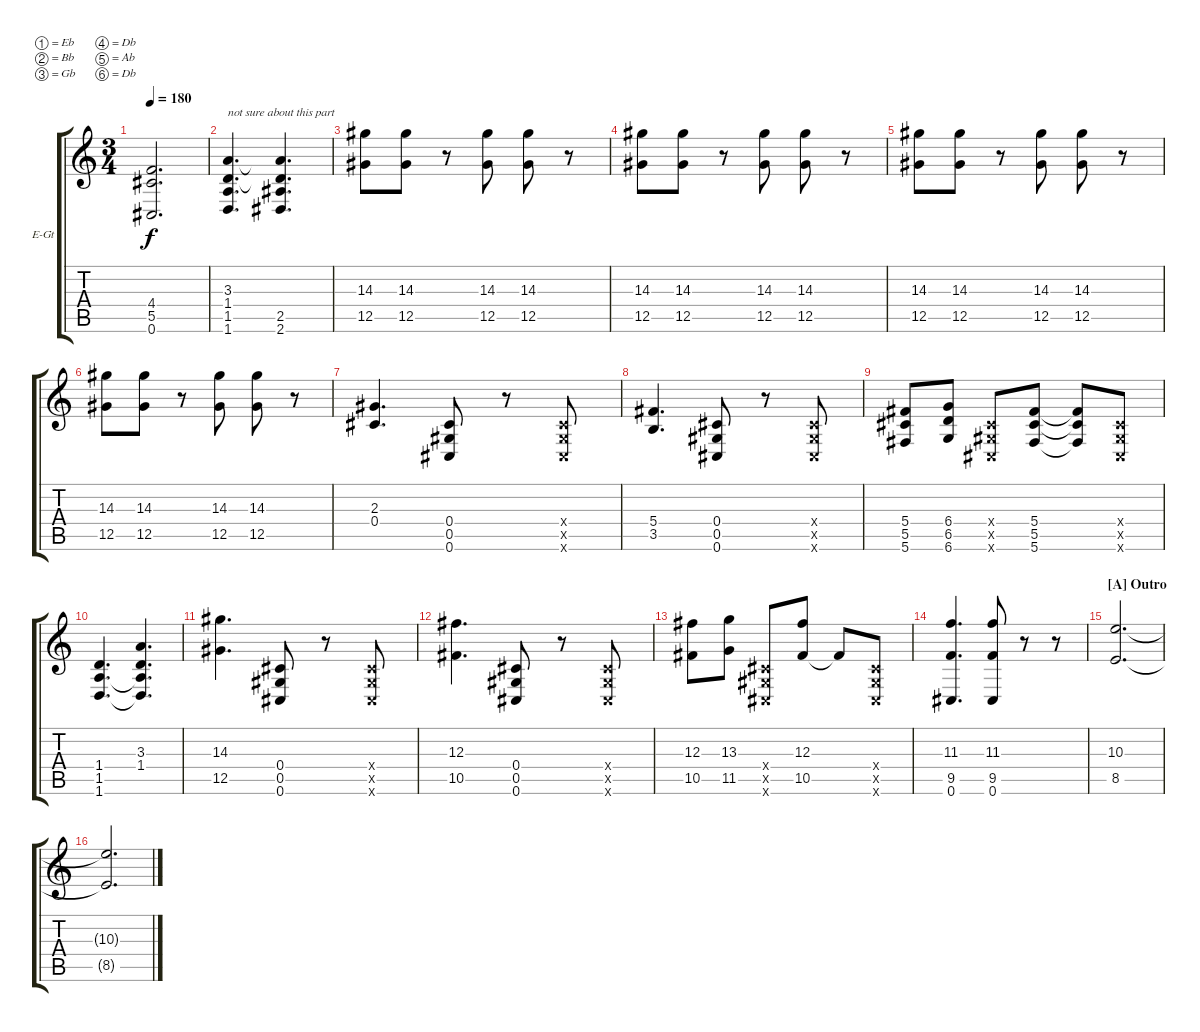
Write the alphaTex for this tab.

\bracketExtendMode groupsimilarinstruments
\firstSystemTrackNameOrientation horizontal
\otherSystemsTrackNameOrientation horizontal
\track ("Electric Guitar 2" "E-Gt") {instrument distortionguitar}
\staff {score tabs}
\tuning (Eb4 Bb3 Gb3 Db3 Ab2 Db2)
\ts (3 4)
\tempo 180
\clef g2
\ks c
(4.4{t} 5.5{t} 0.6{t}).2{d dy f} |
(1.4 1.5 1.6 3.3).4{d txt "not sure about this part"} (1.4{t} 3.3{t} 2.5 2.6).4{d} |
(12.5 14.3).8 (12.5 14.3).8 r.8 (12.5 14.3).8 (14.3 12.5).8 r.8 |
(12.5 14.3).8 (12.5 14.3).8 r.8 (12.5 14.3).8 (14.3 12.5).8 r.8 |
(12.5 14.3).8 (12.5 14.3).8 r.8 (12.5 14.3).8 (14.3 12.5).8 r.8 |
(12.5 14.3).8 (12.5 14.3).8 r.8 (12.5 14.3).8 (14.3 12.5).8 r.8 |
(2.3 0.4).4{d} (0.6 0.5 0.4).8 r.8 (0.6{x} 0.5{x} 0.4{x}).8 |
(3.5 5.4).4{d} (0.6 0.5 0.4).8 r.8 (0.6{x} 0.5{x} 0.4{x}).8 |
(5.6 5.5 5.4).8 (6.4 6.5 6.6).8 (0.6{x} 0.5{x} 0.4{x}).8 (5.6 5.5 5.4).8 (5.6{t} 5.5{t} 5.4{t}).8 (0.6{x} 0.5{x} 0.4{x}).8 |
(1.4 1.5 1.6).4{d} (1.4 3.3 1.5{t} 1.6{t}).4{d} |
(12.5 14.3).4{d} (0.6 0.5 0.4).8 r.8 (0.6{x} 0.5{x} 0.4{x}).8 |
(10.5 12.3).4{d} (0.6 0.5 0.4).8 r.8 (0.6{x} 0.5{x} 0.4{x}).8 |
(10.5 12.3).8 (11.5 13.3).8 (0.6{x} 0.5{x} 0.4{x}).8 (10.5 12.3).8 10.5{t}.8 (0.6{x} 0.5{x} 0.4{x}).8 |
(9.5 0.6 11.3).4{d} (9.5 0.6 11.3).8 r.8 r.8 |
\section ("A" "Outro")
(8.5 10.3).2{d} |
(8.5{t} 10.3{t}).2{d}
